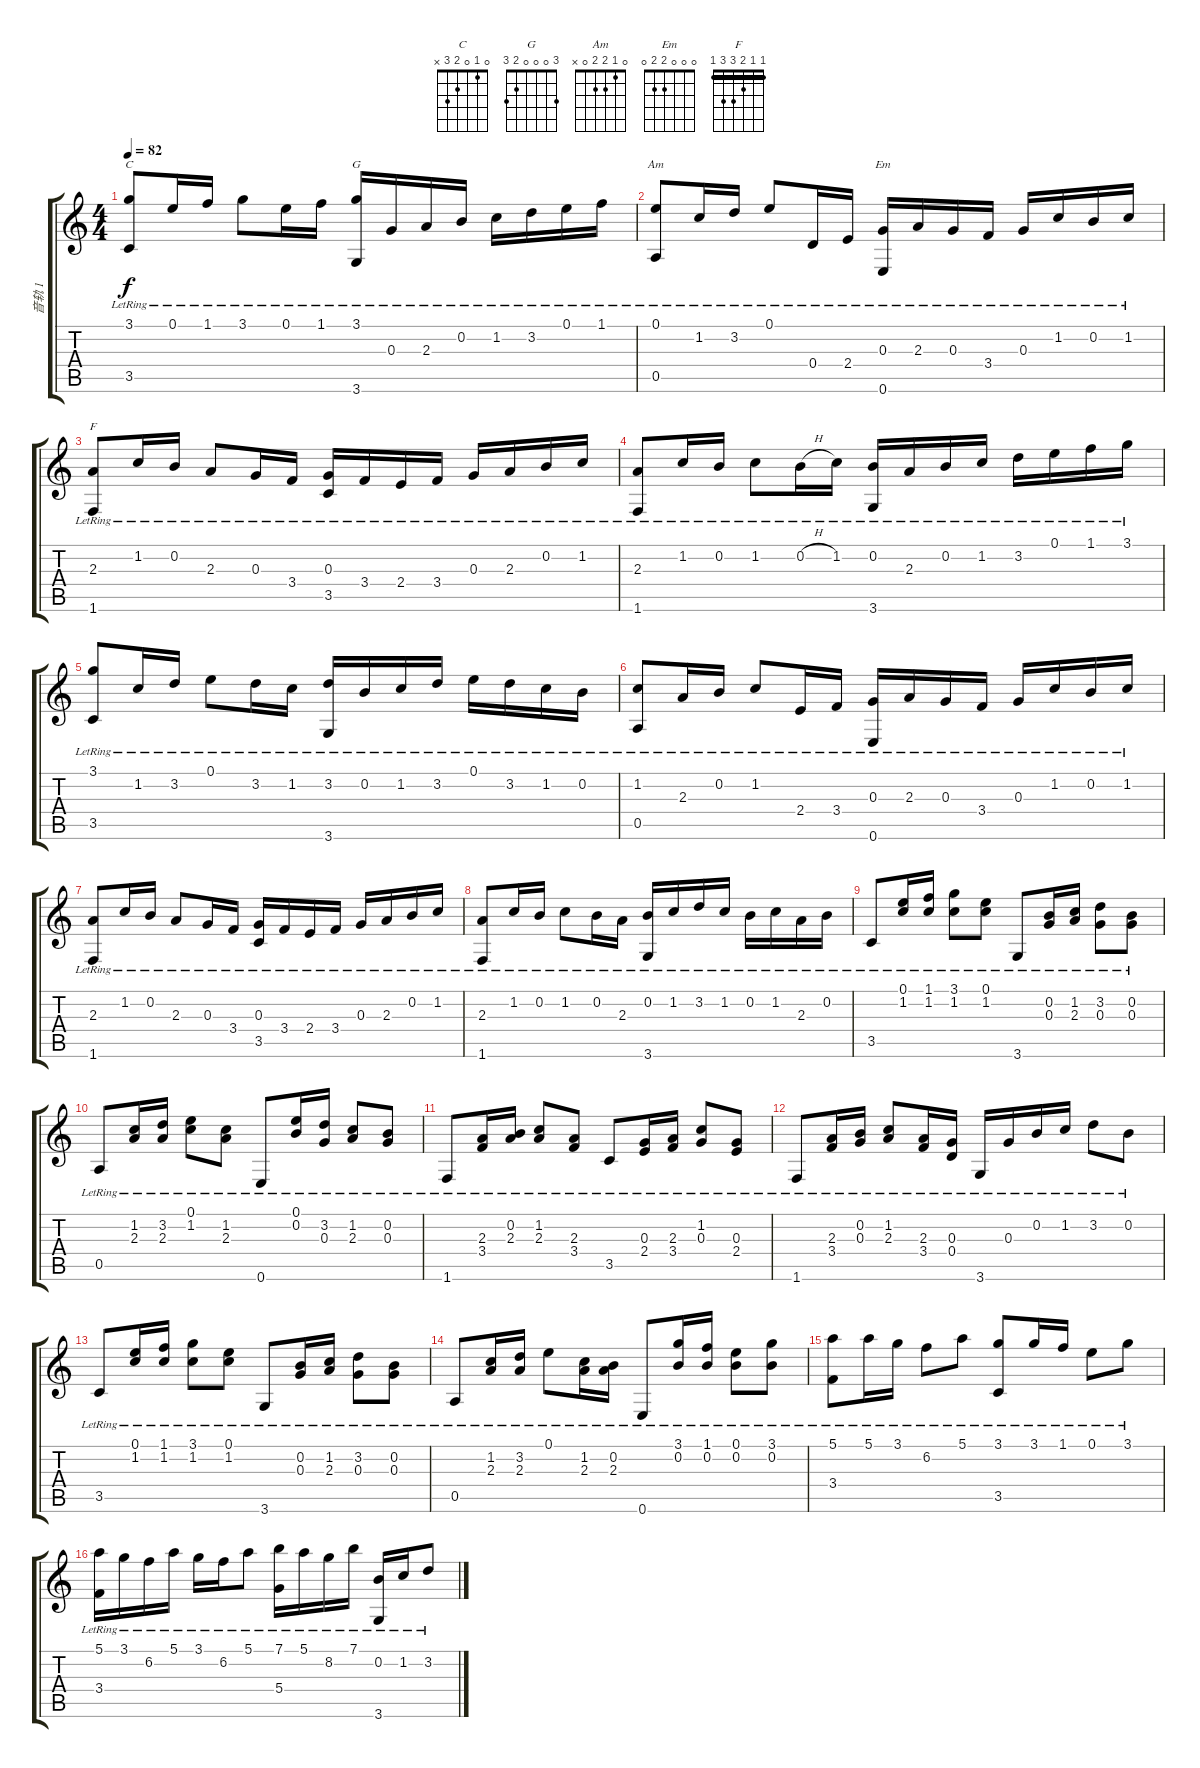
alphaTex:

\track ("音轨 1" "音轨 1") {instrument acousticguitarsteel}
\staff {score tabs}
\tuning (E4 B3 G3 D3 A2 E2) {hide}
\chord ("C" 0 1 0 2 3 x)
\chord ("G" 3 0 0 0 2 3)
\chord ("Am" 0 1 2 2 0 x)
\chord ("Em" 0 0 0 2 2 0)
\chord ("F" 1 1 2 3 3 1) {barre 1}
\ts (4 4)
\tempo 82
\clef g2
\ks c
(3.1{lr} 3.5{lr}).8{ch "C" dy f} 0.1{lr}.16 1.1{lr}.16 3.1{lr}.8 0.1{lr}.16 1.1{lr}.16 (3.1{lr} 3.6{lr}).16{ch "G"} 0.3{lr}.16 2.3{lr}.16 0.2{lr}.16 1.2{lr}.16 3.2{lr}.16 0.1{lr}.16 1.1{lr}.16 |
(0.1{lr} 0.5{lr}).8{ch "Am"} 1.2{lr}.16 3.2{lr}.16 0.1{lr}.8 0.4{lr}.16 2.4{lr}.16 (0.3{lr} 0.6{lr}).16{ch "Em"} 2.3{lr}.16 0.3{lr}.16 3.4{lr}.16 0.3{lr}.16 1.2{lr}.16 0.2{lr}.16 1.2{lr}.16 |
(2.3{lr} 1.6{lr}).8{ch "F"} 1.2{lr}.16 0.2{lr}.16 2.3{lr}.8 0.3{lr}.16 3.4{lr}.16 (0.3{lr} 3.5{lr}).16 3.4{lr}.16 2.4{lr}.16 3.4{lr}.16 0.3{lr}.16 2.3{lr}.16 0.2{lr}.16 1.2{lr}.16 |
(2.3{lr} 1.6{lr}).8 1.2{lr}.16 0.2{lr}.16 1.2{lr}.8 0.2{h lr}.16 1.2{lr}.16 (0.2{lr} 3.6{lr}).16 2.3{lr}.16 0.2{lr}.16 1.2{lr}.16 3.2{lr}.16 0.1{lr}.16 1.1{lr}.16 3.1{lr}.16 |
(3.1{lr} 3.5{lr}).8 1.2{lr}.16 3.2{lr}.16 0.1{lr}.8 3.2{lr}.16 1.2{lr}.16 (3.2{lr} 3.6{lr}).16 0.2{lr}.16 1.2{lr}.16 3.2{lr}.16 0.1{lr}.16 3.2{lr}.16 1.2{lr}.16 0.2{lr}.16 |
(1.2{lr} 0.5{lr}).8 2.3{lr}.16 0.2{lr}.16 1.2{lr}.8 2.4{lr}.16 3.4{lr}.16 (0.3{lr} 0.6{lr}).16 2.3{lr}.16 0.3{lr}.16 3.4{lr}.16 0.3{lr}.16 1.2{lr}.16 0.2{lr}.16 1.2{lr}.16 |
(2.3{lr} 1.6{lr}).8 1.2{lr}.16 0.2{lr}.16 2.3{lr}.8 0.3{lr}.16 3.4{lr}.16 (0.3{lr} 3.5{lr}).16 3.4{lr}.16 2.4{lr}.16 3.4{lr}.16 0.3{lr}.16 2.3{lr}.16 0.2{lr}.16 1.2{lr}.16 |
(2.3{lr} 1.6{lr}).8 1.2{lr}.16 0.2{lr}.16 1.2{lr}.8 0.2{lr}.16 2.3{lr}.16 (0.2{lr} 3.6{lr}).16 1.2{lr}.16 3.2{lr}.16 1.2{lr}.16 0.2{lr}.16 1.2{lr}.16 2.3{lr}.16 0.2{lr}.16 |
3.5{lr}.8 (0.1{lr} 1.2{lr}).16 (1.1{lr} 1.2{lr}).16 (3.1{lr} 1.2{lr}).8 (0.1{lr} 1.2{lr}).8 3.6{lr}.8 (0.2{lr} 0.3{lr}).16 (1.2{lr} 2.3{lr}).16 (3.2{lr} 0.3{lr}).8 (0.2{lr} 0.3{lr}).8 |
0.5{lr}.8 (1.2{lr} 2.3{lr}).16 (3.2{lr} 2.3{lr}).16 (0.1{lr} 1.2{lr}).8 (1.2{lr} 2.3{lr}).8 0.6{lr}.8 (0.1{lr} 0.2{lr}).16 (3.2{lr} 0.3{lr}).16 (1.2{lr} 2.3{lr}).8 (0.2{lr} 0.3{lr}).8 |
1.6{lr}.8 (2.3{lr} 3.4{lr}).16 (0.2{lr} 2.3{lr}).16 (1.2{lr} 2.3{lr}).8 (2.3{lr} 3.4{lr}).8 3.5{lr}.8 (0.3{lr} 2.4{lr}).16 (2.3{lr} 3.4{lr}).16 (1.2{lr} 0.3{lr}).8 (0.3{lr} 2.4{lr}).8 |
1.6{lr}.8 (2.3{lr} 3.4{lr}).16 (0.2{lr} 0.3{lr}).16 (1.2{lr} 2.3{lr}).8 (2.3{lr} 3.4{lr}).16 (0.3{lr} 0.4{lr}).16 3.6{lr}.16 0.3{lr}.16 0.2{lr}.16 1.2{lr}.16 3.2{lr}.8 0.2{lr}.8 |
3.5{lr}.8 (0.1{lr} 1.2{lr}).16 (1.1{lr} 1.2{lr}).16 (3.1{lr} 1.2{lr}).8 (0.1{lr} 1.2{lr}).8 3.6{lr}.8 (0.2{lr} 0.3{lr}).16 (1.2{lr} 2.3{lr}).16 (3.2{lr} 0.3{lr}).8 (0.2{lr} 0.3{lr}).8 |
0.5{lr}.8 (1.2{lr} 2.3{lr}).16 (3.2{lr} 2.3{lr}).16 0.1{lr}.8 (1.2{lr} 2.3{lr}).16 (0.2{lr} 2.3{lr}).16 0.6{lr}.8 (3.1{lr} 0.2{lr}).16 (1.1{lr} 0.2{lr}).16 (0.1{lr} 0.2{lr}).8 (3.1{lr} 0.2{lr}).8 |
(5.1{lr} 3.4{lr}).8 5.1{lr}.16 3.1{lr}.16 6.2{lr}.8 5.1{lr}.8 (3.1{lr} 3.5{lr}).8 3.1{lr}.16 1.1{lr}.16 0.1{lr}.8 3.1{lr}.8 |
(5.1{lr} 3.4{lr}).16 3.1{lr}.16 6.2{lr}.16 5.1{lr}.16 3.1{lr}.16 6.2{lr}.16 5.1{lr}.8 (7.1{lr} 5.4{lr}).16 5.1{lr}.16 8.2{lr}.16 7.1{lr}.16 (0.2{lr} 3.6{lr}).16 1.2{lr}.16 3.2{lr}.8
